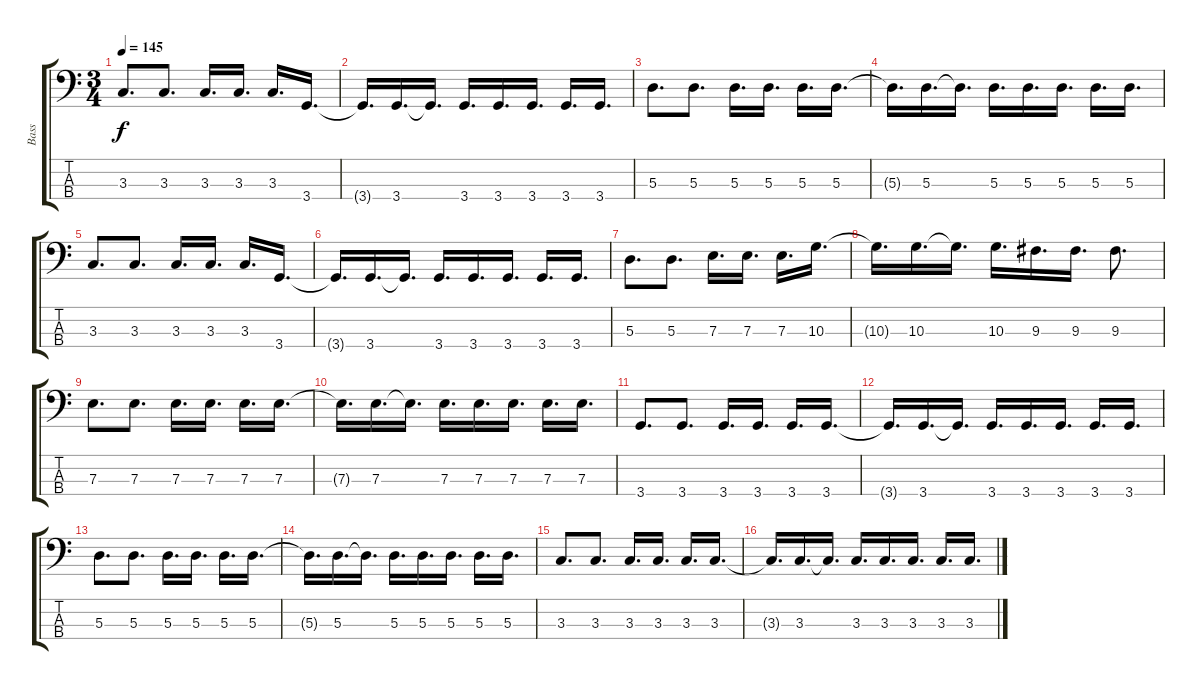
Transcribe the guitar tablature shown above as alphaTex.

\track ("Bass" "Bass") {instrument electricbasspick}
\staff {score tabs}
\tuning (G2 D2 A1 E1) {hide}
\ts (3 4)
\tempo 145
\clef f4
\ks c
3.3.8{d dy f} 3.3.8{d} 3.3.16{d} 3.3.16{d} 3.3.16{d} 3.4.16{d} |
3.4{t}.16{d} 3.4.16{d} 3.4{t}.16{d} 3.4.16{d} 3.4.16{d} 3.4.16{d} 3.4.16{d} 3.4.16{d} |
5.3.8{d} 5.3.8{d} 5.3.16{d} 5.3.16{d} 5.3.16{d} 5.3.16{d} |
5.3{t}.16{d} 5.3.16{d} 5.3{t}.16{d} 5.3.16{d} 5.3.16{d} 5.3.16{d} 5.3.16{d} 5.3.16{d} |
3.3.8{d} 3.3.8{d} 3.3.16{d} 3.3.16{d} 3.3.16{d} 3.4.16{d} |
3.4{t}.16{d} 3.4.16{d} 3.4{t}.16{d} 3.4.16{d} 3.4.16{d} 3.4.16{d} 3.4.16{d} 3.4.16{d} |
5.3.8{d} 5.3.8{d} 7.3.16{d} 7.3.16{d} 7.3.16{d} 10.3.16{d} |
10.3{t}.16{d} 10.3.16{d} 10.3{t}.16{d} 10.3.16{d} 9.3.16{d} 9.3.16{d} 9.3.8{d} |
7.3.8{d} 7.3.8{d} 7.3.16{d} 7.3.16{d} 7.3.16{d} 7.3.16{d} |
7.3{t}.16{d} 7.3.16{d} 7.3{t}.16{d} 7.3.16{d} 7.3.16{d} 7.3.16{d} 7.3.16{d} 7.3.16{d} |
3.4.8{d} 3.4.8{d} 3.4.16{d} 3.4.16{d} 3.4.16{d} 3.4.16{d} |
3.4{t}.16{d} 3.4.16{d} 3.4{t}.16{d} 3.4.16{d} 3.4.16{d} 3.4.16{d} 3.4.16{d} 3.4.16{d} |
5.3.8{d} 5.3.8{d} 5.3.16{d} 5.3.16{d} 5.3.16{d} 5.3.16{d} |
5.3{t}.16{d} 5.3.16{d} 5.3{t}.16{d} 5.3.16{d} 5.3.16{d} 5.3.16{d} 5.3.16{d} 5.3.16{d} |
3.3.8{d} 3.3.8{d} 3.3.16{d} 3.3.16{d} 3.3.16{d} 3.3.16{d} |
3.3{t}.16{d} 3.3.16{d} 3.3{t}.16{d} 3.3.16{d} 3.3.16{d} 3.3.16{d} 3.3.16{d} 3.3.16{d}
